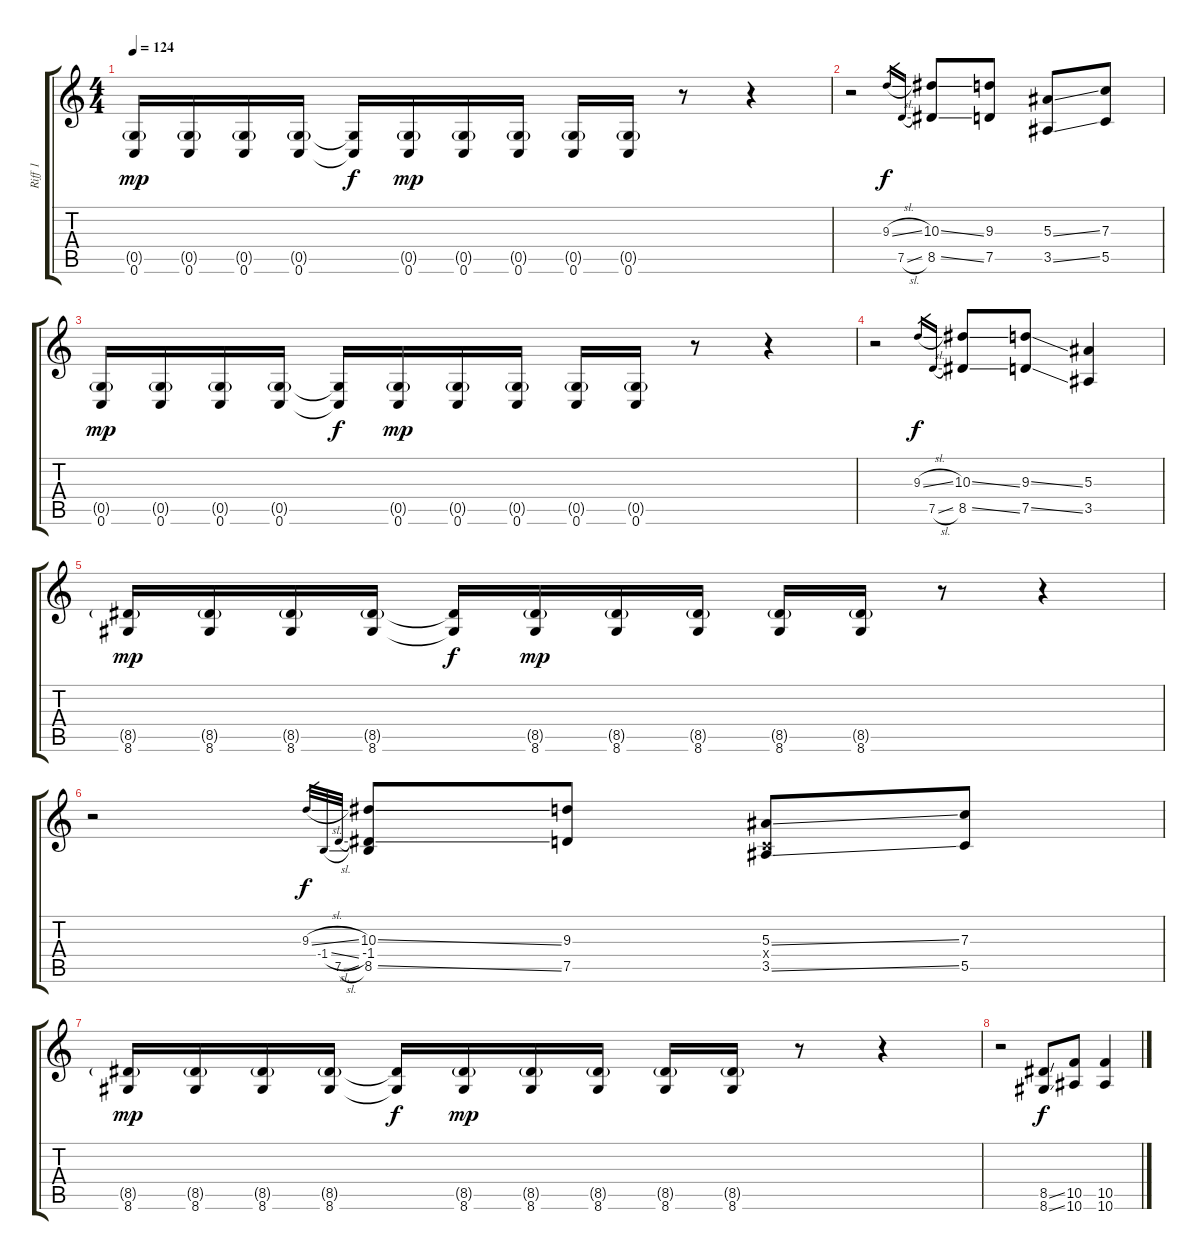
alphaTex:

\track ("Riff 1" "Riff 1") {instrument distortionguitar}
\staff {score tabs}
\tuning (D4 A3 F3 C3 G2 C2) {hide}
\ts (4 4)
\tempo 124
\clef g2
\ks c
(0.5{g} 0.6).16{dy mp} (0.5{g} 0.6).16 (0.5{g} 0.6).16 (0.5{g} 0.6).16 (0.5{t} 0.6{t}).16{dy f} (0.5{g} 0.6).16{dy mp} (0.5{g} 0.6).16 (0.5{g} 0.6).16 (0.5{g} 0.6).16 (0.5{g} 0.6).16 r.8 r.4 |
r.2 9.3{sl}.16{gr dy f} 7.5{sl}.16{gr} (10.3{ss} 8.5{ss}).8 (9.3 7.5).8 (5.3{ss} 3.5{ss}).8 (7.3 5.5).8 |
(0.5{g} 0.6).16{dy mp} (0.5{g} 0.6).16 (0.5{g} 0.6).16 (0.5{g} 0.6).16 (0.5{t} 0.6{t}).16{dy f} (0.5{g} 0.6).16{dy mp} (0.5{g} 0.6).16 (0.5{g} 0.6).16 (0.5{g} 0.6).16 (0.5{g} 0.6).16 r.8 r.4 |
r.2 9.3{sl}.16{gr dy f} 7.5{sl}.16{gr} (10.3{ss} 8.5{ss}).8 (9.3{ss} 7.5{ss}).8 (5.3 3.5).4 |
(8.5{g} 8.6).16{dy mp} (8.5{g} 8.6).16 (8.5{g} 8.6).16 (8.5{g} 8.6).16 (8.5{t} 8.6{t}).16{dy f} (8.5{g} 8.6).16{dy mp} (8.5{g} 8.6).16 (8.5{g} 8.6).16 (8.5{g} 8.6).16 (8.5{g} 8.6).16 r.8 r.4 |
r.2 9.3{sl}.32{gr dy f} -1.4{sl}.32{gr} 7.5{sl}.32{gr} (10.3{ss} -1.4 8.5{ss}).8 (9.3 7.5).8 (5.3{ss} 0.4{x} 3.5{ss}).8 (7.3 5.5).8 |
(8.5{g} 8.6).16{dy mp} (8.5{g} 8.6).16 (8.5{g} 8.6).16 (8.5{g} 8.6).16 (8.5{t} 8.6{t}).16{dy f} (8.5{g} 8.6).16{dy mp} (8.5{g} 8.6).16 (8.5{g} 8.6).16 (8.5{g} 8.6).16 (8.5{g} 8.6).16 r.8 r.4 |
r.2 (8.5{ss} 8.6{ss}).8{dy f} (10.5 10.6).8 (10.5{ss} 10.6{ss}).4
